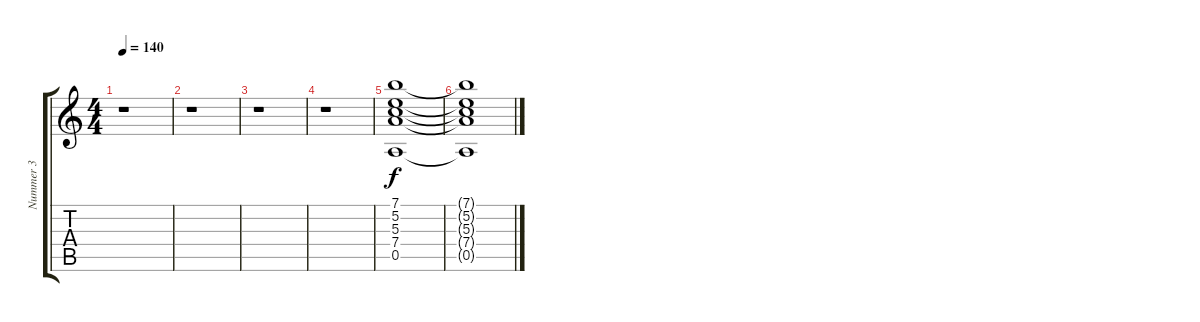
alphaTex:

\track ("Nummer 3" "Nummer 3") {instrument electricguitarclean}
\staff {score tabs}
\tuning (E4 B3 G3 D3 A2 E2) {hide}
\ts (4 4)
\tempo 140
\clef g2
\ks c
r.1{dy f} |
r.1 |
r.1 |
r.1 |
(7.1 5.2 5.3 7.4 0.5).1 |
(7.1{t} 5.2{t} 5.3{t} 7.4{t} 0.5{t}).1
